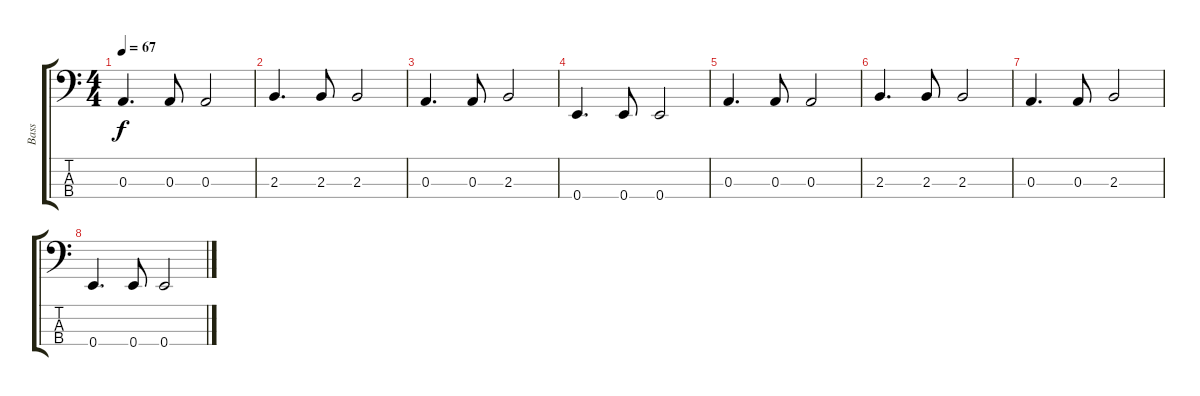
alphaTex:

\track ("Bass" "Bass") {instrument electricbassfinger}
\staff {score tabs}
\tuning (G2 D2 A1 E1) {hide}
\ts (4 4)
\tempo 67
\clef f4
\ks c
0.3.4{d dy f} 0.3.8 0.3.2 |
2.3.4{d} 2.3.8 2.3.2 |
0.3.4{d} 0.3.8 2.3.2 |
0.4.4{d} 0.4.8 0.4.2 |
0.3.4{d} 0.3.8 0.3.2 |
2.3.4{d} 2.3.8 2.3.2 |
0.3.4{d} 0.3.8 2.3.2 |
0.4.4{d} 0.4.8 0.4.2
